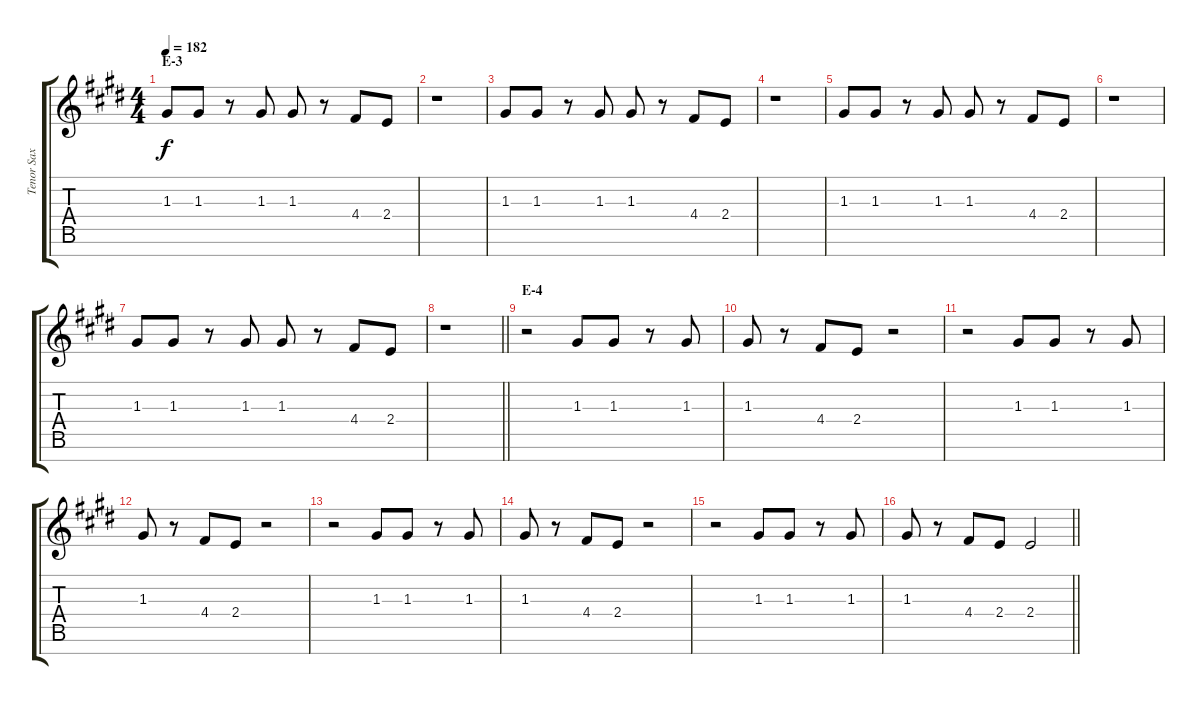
\track ("Tenor Sax" "Tenor Sax") {instrument tenorsax}
\staff {score tabs}
\tuning (E5 B4 G4 D4 A3 E3 B2) {hide}
\ts (4 4)
\section ("" "E-3")
\tempo 182
\clef g2
\ks e
1.3.8{dy f} 1.3.8 r.8 1.3.8 1.3.8 r.8 4.4.8 2.4.8 |
r.1 |
1.3.8 1.3.8 r.8 1.3.8 1.3.8 r.8 4.4.8 2.4.8 |
r.1 |
1.3.8 1.3.8 r.8 1.3.8 1.3.8 r.8 4.4.8 2.4.8 |
r.1 |
1.3.8 1.3.8 r.8 1.3.8 1.3.8 r.8 4.4.8 2.4.8 |
\barLineRight lightlight
r.1 |
\section ("" "E-4")
r.2 1.3.8 1.3.8 r.8 1.3.8 |
1.3.8 r.8 4.4.8 2.4.8 r.2 |
r.2 1.3.8 1.3.8 r.8 1.3.8 |
1.3.8 r.8 4.4.8 2.4.8 r.2 |
r.2 1.3.8 1.3.8 r.8 1.3.8 |
1.3.8 r.8 4.4.8 2.4.8 r.2 |
r.2 1.3.8 1.3.8 r.8 1.3.8 |
\barLineRight lightlight
1.3.8 r.8 4.4.8 2.4.8 2.4.2
